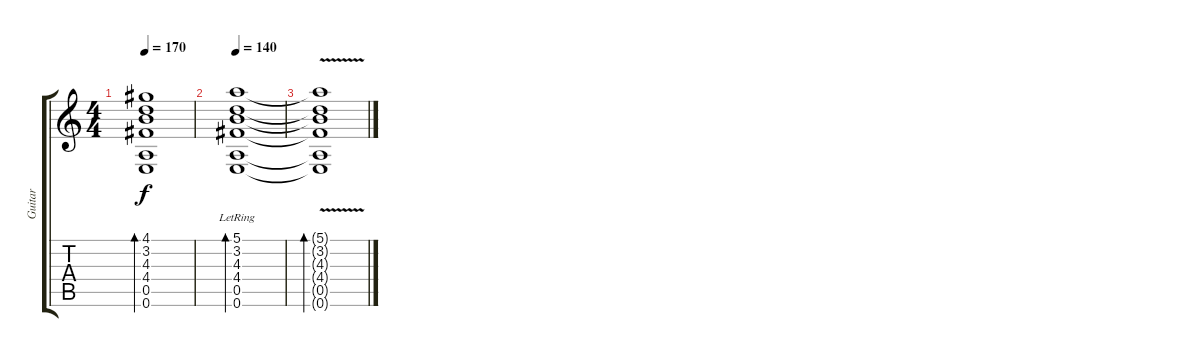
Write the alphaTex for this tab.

\track ("Guitar" "Guitar") {instrument overdrivenguitar}
\staff {score tabs}
\tuning (E4 B3 G3 D3 A2 E2) {hide}
\ts (4 4)
\tempo 170
\clef g2
\ks c
(4.1{t} 3.2{t} 4.3{t} 4.4{t} 0.5{t} 0.6{t}).1{bd 120 dy f} |
\tempo 140
(5.1{lr} 3.2{lr} 4.3{lr} 4.4{lr} 0.5{lr} 0.6{lr}).1{bd 120} |
(5.1{v t} 3.2{v t} 4.3{v t} 4.4{v t} 0.5{v t} 0.6{v t}).1{bd 120}
